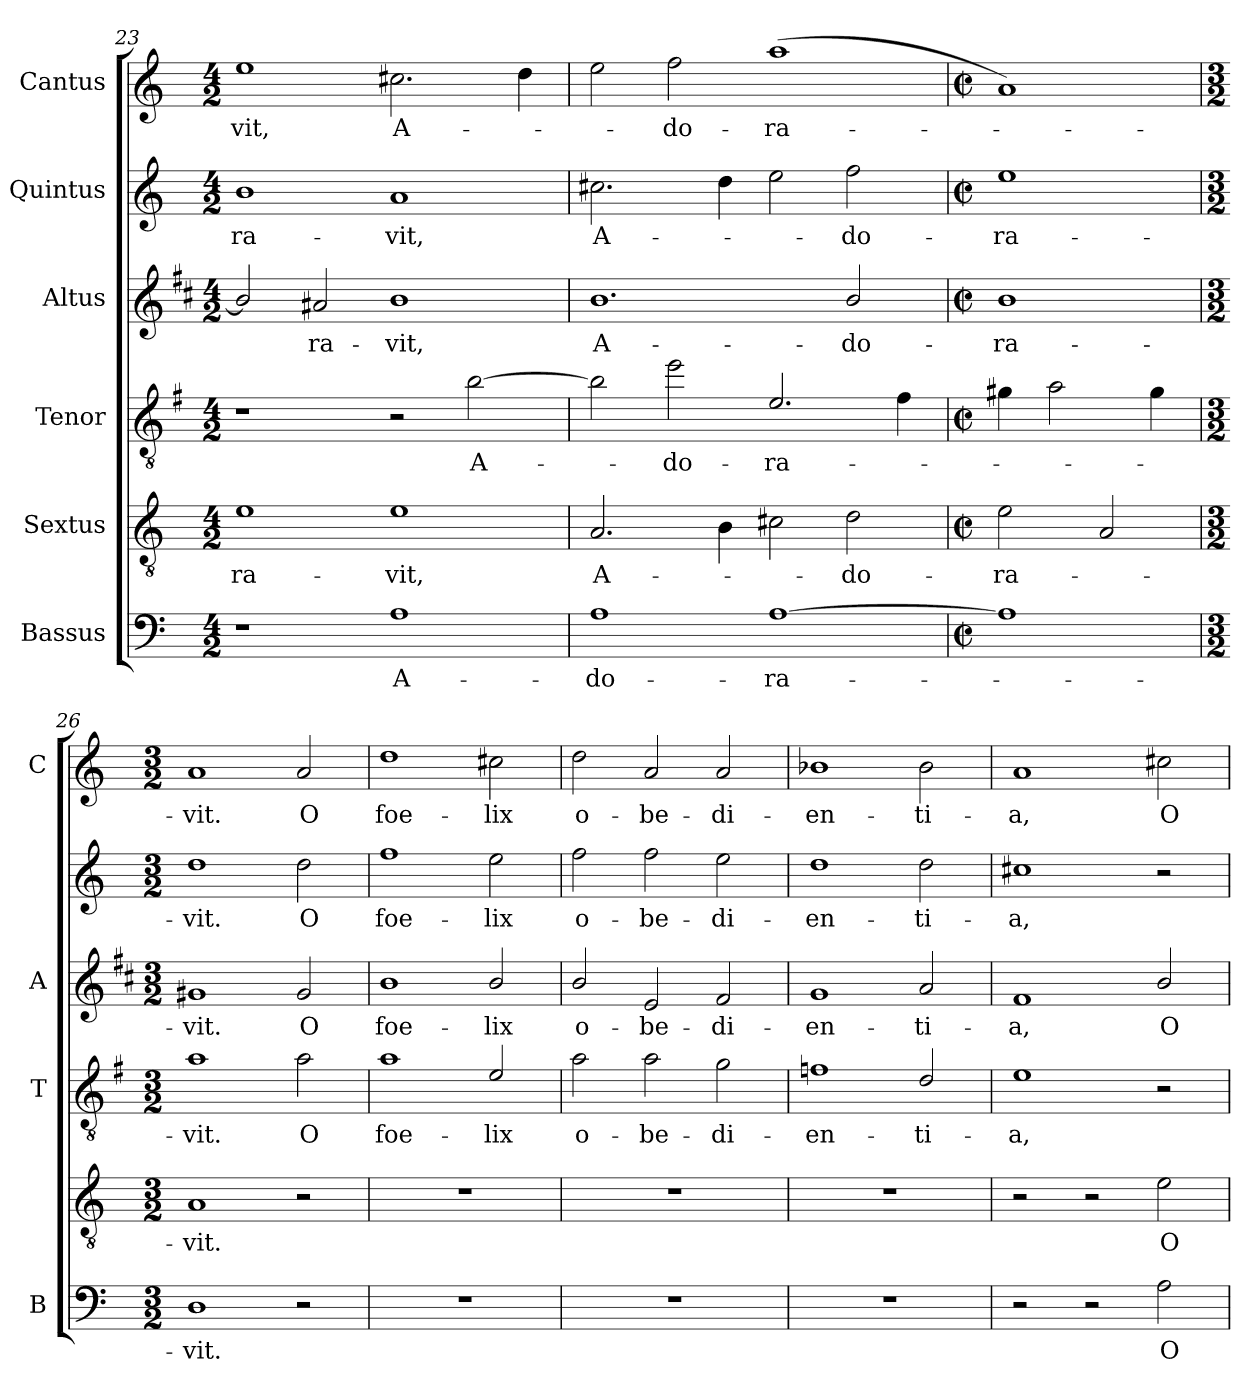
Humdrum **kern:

**kern	**text	**kern	**text	**kern	**text	**kern	**text	**kern	**text	**kern	**text
*part6	*part6	*part5	*part5	*part4	*part4	*part3	*part3	*part2	*part2	*part1	*part1
*staff6	*staff6	*staff5	*staff5	*staff4	*staff4	*staff3	*staff3	*staff2	*staff2	*staff1	*staff1
*I"Bassus	*	*I"Sextus	*	*I"Tenor	*	*I"Altus	*	*I"Quintus	*	*I"Cantus	*
*I'B	*	*	*	*I'T	*	*I'A	*	*	*	*I'C	*
!!LO:LB:g=z
*clefF4	*	*clefGv2	*	*clefGv2	*	*clefG2	*	*clefG2	*	*clefG2	*
*	*	*	*	*ITrd4c7	*	*ITrd1c2	*	*	*	*	*
*k[]	*	*k[]	*	*k[]	*	*k[]	*	*k[]	*	*k[]	*
*C:	*	*C:	*	*C:	*	*C:	*	*C:	*	*C:	*
*M4/2	*	*M4/2	*	*M4/2	*	*M4/2	*	*M4/2	*	*M4/2	*
=23	=23	=23	=23	=23	=23	=23	=23	=23	=23	=23	=23
!	!	!	!LO:LY:b	!	!	!	!	!	!LO:LY:b	!	!LO:LY:b
1r	.	1e	-ra-	1r	.	2a/]	.	1b	-ra-	1ee	-vit,
!	!	!	!	!	!	!	!LO:LY:b	!	!	!	!
.	.	.	.	.	.	2g#X/	-ra-	.	.	.	.
!	!LO:LY:b	!	!LO:LY:b	!	!	!	!LO:LY:b	!	!LO:LY:b	!	!LO:LY:b
1A	A-	1e	-vit,	2r	.	1a	-vit,	1a	-vit,	2.cc#X\	A-
!	!	!	!	!	!LO:LY:b	!	!	!	!	!	!
.	.	.	.	[2e\	A-	.	.	.	.	.	.
.	.	.	.	.	.	.	.	.	.	4dd\	.
=24	=24	=24	=24	=24	=24	=24	=24	=24	=24	=24	=24
!	!LO:LY:b	!	!LO:LY:b	!	!	!	!LO:LY:b	!	!LO:LY:b	!	!
1A	-do-	2.A/	A-	2e\]	.	1.a	A-	2.cc#X\	A-	2ee\	.
!	!	!	!	!	!LO:LY:b	!	!	!	!	!	!LO:LY:b
.	.	.	.	2a\	-do-	.	.	.	.	2ff\	-do-
.	.	4B\	.	.	.	.	.	4dd\	.	.	.
!	!LO:LY:b	!	!	!	!LO:LY:b	!	!	!	!	!	!LO:LY:b
[1A	-ra-	2c#X\	.	2.A/	-ra-	.	.	2ee\	.	(>1aa	-ra-
!	!	!	!LO:LY:b	!	!	!	!LO:LY:b	!	!LO:LY:b	!	!
.	.	2d\	-do-	.	.	2a/	-do-	2ff\	-do-	.	.
.	.	.	.	4B\	.	.	.	.	.	.	.
=25	=25	=25	=25	=25	=25	=25	=25	=25	=25	=25	=25
*M2/2	*	*M2/2	*	*M2/2	*	*M2/2	*	*M2/2	*	*M2/2	*
*met(c|)	*	*met(c|)	*	*met(c|)	*	*met(c|)	*	*met(c|)	*	*met(c|)	*
!	!	!	!LO:LY:b	!	!	!	!LO:LY:b	!	!LO:LY:b	!	!
1A]	.	2e\	-ra-	4c#X\	.	1a	-ra-	1ee	-ra-	1a)	.
.	.	.	.	2d\	.	.	.	.	.	.	.
.	.	2A/	.	.	.	.	.	.	.	.	.
.	.	.	.	4c#\	.	.	.	.	.	.	.
=26	=26	=26	=26	=26	=26	=26	=26	=26	=26	=26	=26
*M3/2	*	*M3/2	*	*M3/2	*	*M3/2	*	*M3/2	*	*M3/2	*
!	!LO:LY:b	!	!LO:LY:b	!	!LO:LY:b	!	!LO:LY:b	!	!LO:LY:b	!	!LO:LY:b
1D	-vit.	1A	-vit.	1d	-vit.	1f#X	-vit.	1dd	-vit.	1a	-vit.
!	!	!	!	!	!LO:LY:b	!	!LO:LY:b	!	!LO:LY:b	!	!LO:LY:b
2r	.	2r	.	2d\	O	2f#/	O	2dd\	O	2a/	O
=27	=27	=27	=27	=27	=27	=27	=27	=27	=27	=27	=27
!	!	!	!	!	!LO:LY:b	!	!LO:LY:b	!	!LO:LY:b	!	!LO:LY:b
1.r	.	1.r	.	1d	foe-	1a	foe-	1ff	foe-	1dd	foe-
!	!	!	!	!	!LO:LY:b	!	!LO:LY:b	!	!LO:LY:b	!	!LO:LY:b
.	.	.	.	2A/	-lix	2a/	-lix	2ee\	-lix	2cc#X\	-lix
=28	=28	=28	=28	=28	=28	=28	=28	=28	=28	=28	=28
!	!	!	!	!	!LO:LY:b	!	!LO:LY:b	!	!LO:LY:b	!	!LO:LY:b
1.r	.	1.r	.	2d\	o-	2a/	o-	2ff\	o-	2dd\	o-
!	!	!	!	!	!LO:LY:b	!	!LO:LY:b	!	!LO:LY:b	!	!LO:LY:b
.	.	.	.	2d\	-be-	2d/	-be-	2ff\	-be-	2a/	-be-
!	!	!	!	!	!LO:LY:b	!	!LO:LY:b	!	!LO:LY:b	!	!LO:LY:b
.	.	.	.	2c\	-di-	2e/	-di-	2ee\	-di-	2a/	-di-
=29	=29	=29	=29	=29	=29	=29	=29	=29	=29	=29	=29
!	!	!	!	!	!LO:LY:b	!	!LO:LY:b	!	!LO:LY:b	!	!LO:LY:b
1.r	.	1.r	.	1B-X	-en-	1f	-en-	1dd	-en-	1b-X	-en-
!	!	!	!	!	!LO:LY:b	!	!LO:LY:b	!	!LO:LY:b	!	!LO:LY:b
.	.	.	.	2G/	-ti-	2g/	-ti-	2dd\	-ti-	2b-\	-ti-
!!LO:PB:g=z
=30	=30	=30	=30	=30	=30	=30	=30	=30	=30	=30	=30
!	!	!	!	!	!LO:LY:b	!	!LO:LY:b	!	!LO:LY:b	!	!LO:LY:b
2r	.	2r	.	1A	-a,	1e	-a,	1cc#X	-a,	1a	-a,
2r	.	2r	.	.	.	.	.	.	.	.	.
!	!LO:LY:b	!	!LO:LY:b	!	!	!	!LO:LY:b	!	!	!	!LO:LY:b
2A\	O	2e\	O	2r	.	2a/	O	2r	.	2cc#X\	O
=	=	=	=	=	=	=	=	=	=	=	=
*-	*-	*-	*-	*-	*-	*-	*-	*-	*-	*-	*-
